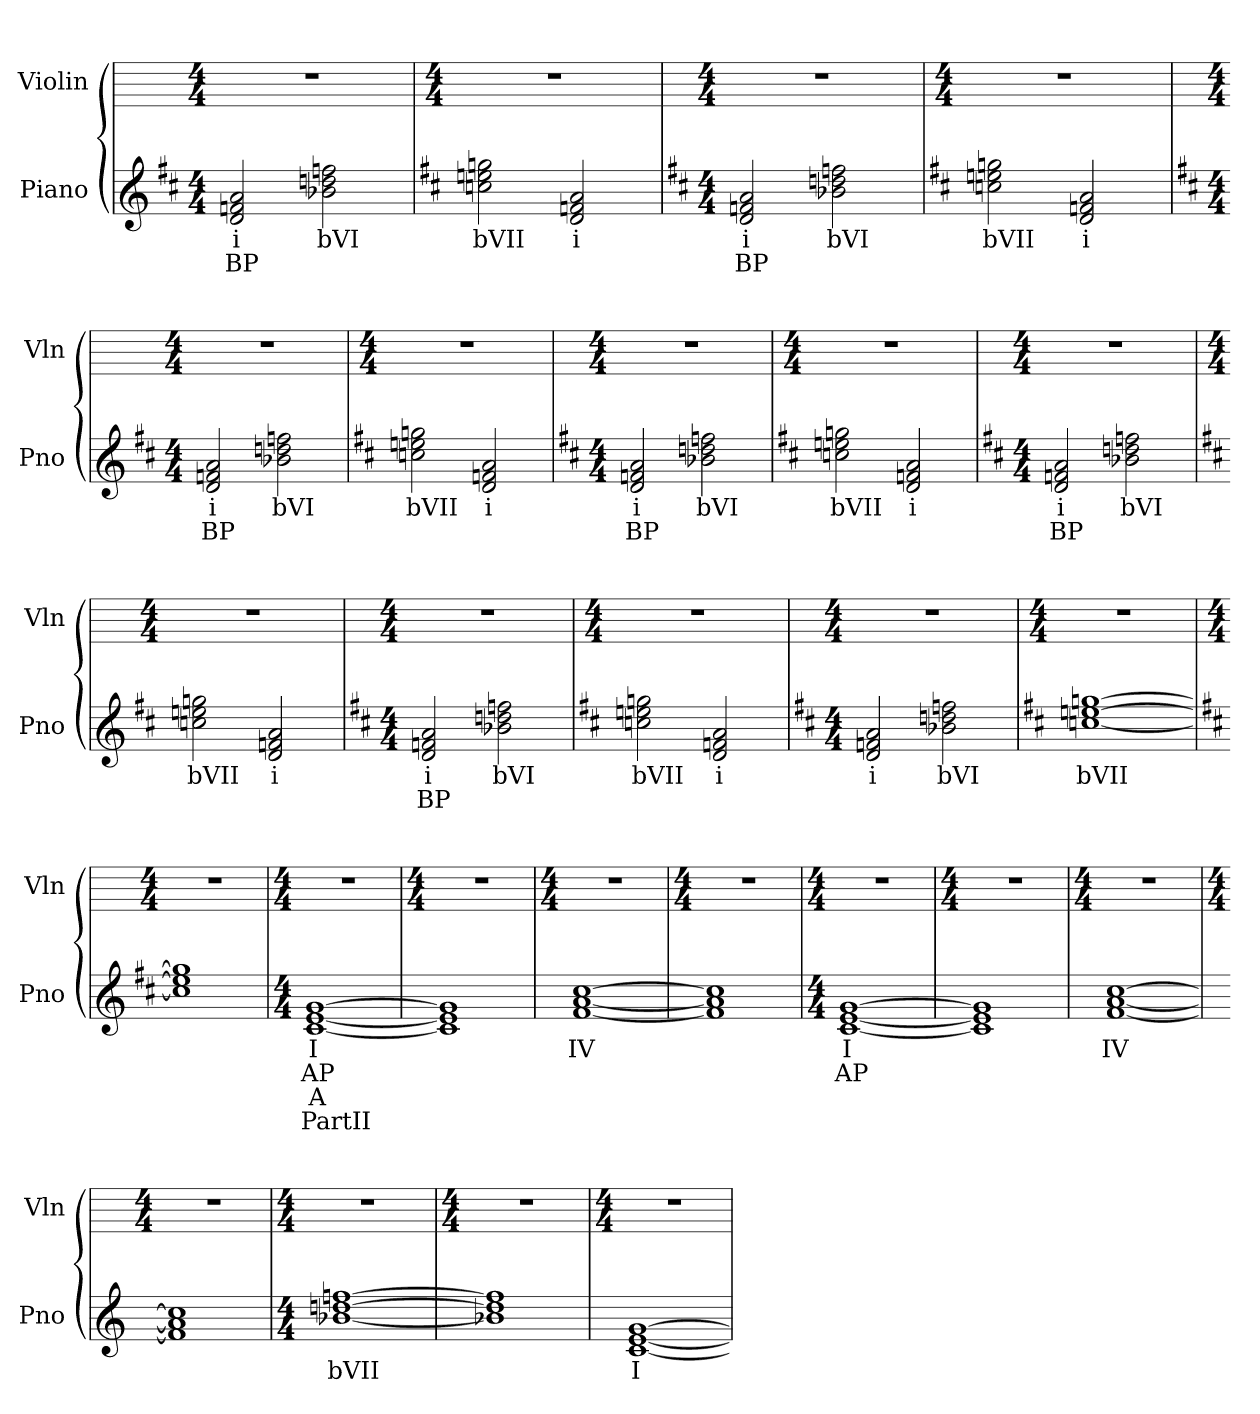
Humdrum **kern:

**kern	**text	**text	**text	**text	**kern
*part2	*part2	*part2	*part2	*part2	*part1
*staff2	*staff2	*staff2	*staff2	*staff2	*staff1
*I"Piano	*	*	*	*	*I"Violin
*I'Pno	*	*	*	*	*I'Vln
*k[f#c#]	*	*	*	*	*
*D:	*	*	*	*	*
*M4/4	*	*	*	*	*M4/4
=	=	=	=	=	=
2d 2fn 2a	i	BP	.	.	1r
2b-X 2ddn 2ffn	bVI	.	.	.	.
=	=	=	=	=	=
*k[f#c#]	*	*	*	*	*
*D:	*	*	*	*	*
*	*	*	*	*	*M4/4
2ccn 2een 2ggn	bVII	.	.	.	1r
2d 2fn 2a	i	.	.	.	.
=	=	=	=	=	=
*k[f#c#]	*	*	*	*	*
*D:	*	*	*	*	*
*M4/4	*	*	*	*	*M4/4
2d 2fn 2a	i	BP	.	.	1r
2b-X 2ddn 2ffn	bVI	.	.	.	.
=	=	=	=	=	=
*k[f#c#]	*	*	*	*	*
*D:	*	*	*	*	*
*	*	*	*	*	*M4/4
2ccn 2een 2ggn	bVII	.	.	.	1r
2d 2fn 2a	i	.	.	.	.
=	=	=	=	=	=
*k[f#c#]	*	*	*	*	*
*D:	*	*	*	*	*
*M4/4	*	*	*	*	*M4/4
2d 2fn 2a	i	BP	.	.	1r
2b-X 2ddn 2ffn	bVI	.	.	.	.
=	=	=	=	=	=
*k[f#c#]	*	*	*	*	*
*D:	*	*	*	*	*
*	*	*	*	*	*M4/4
2ccn 2een 2ggn	bVII	.	.	.	1r
2d 2fn 2a	i	.	.	.	.
=	=	=	=	=	=
*k[f#c#]	*	*	*	*	*
*D:	*	*	*	*	*
*M4/4	*	*	*	*	*M4/4
2d 2fn 2a	i	BP	.	.	1r
2b-X 2ddn 2ffn	bVI	.	.	.	.
=	=	=	=	=	=
*k[f#c#]	*	*	*	*	*
*D:	*	*	*	*	*
*	*	*	*	*	*M4/4
2ccn 2een 2ggn	bVII	.	.	.	1r
2d 2fn 2a	i	.	.	.	.
=	=	=	=	=	=
*k[f#c#]	*	*	*	*	*
*D:	*	*	*	*	*
*M4/4	*	*	*	*	*M4/4
2d 2fn 2a	i	BP	.	.	1r
2b-X 2ddn 2ffn	bVI	.	.	.	.
=	=	=	=	=	=
*k[f#c#]	*	*	*	*	*
*D:	*	*	*	*	*
*	*	*	*	*	*M4/4
2ccn 2een 2ggn	bVII	.	.	.	1r
2d 2fn 2a	i	.	.	.	.
=	=	=	=	=	=
*k[f#c#]	*	*	*	*	*
*D:	*	*	*	*	*
*M4/4	*	*	*	*	*M4/4
2d 2fn 2a	i	BP	.	.	1r
2b-X 2ddn 2ffn	bVI	.	.	.	.
=	=	=	=	=	=
*k[f#c#]	*	*	*	*	*
*D:	*	*	*	*	*
*	*	*	*	*	*M4/4
2ccn 2een 2ggn	bVII	.	.	.	1r
2d 2fn 2a	i	.	.	.	.
=	=	=	=	=	=
*k[f#c#]	*	*	*	*	*
*D:	*	*	*	*	*
*M4/4	*	*	*	*	*M4/4
2d 2fn 2a	i	.	.	.	1r
2b-X 2ddn 2ffn	bVI	.	.	.	.
=	=	=	=	=	=
*k[f#c#]	*	*	*	*	*
*D:	*	*	*	*	*
*	*	*	*	*	*M4/4
[1ccn [1een [1ggn	bVII	.	.	.	1r
=	=	=	=	=	=
*k[f#c#]	*	*	*	*	*
*D:	*	*	*	*	*
*	*	*	*	*	*M4/4
1ccn] 1een] 1ggn]	.	.	.	.	1r
=	=	=	=	=	=
*k[]	*	*	*	*	*
*C:	*	*	*	*	*
*M4/4	*	*	*	*	*M4/4
[1c [1e [1g	I	AP	A	PartII	1r
=	=	=	=	=	=
*k[]	*	*	*	*	*
*C:	*	*	*	*	*
*	*	*	*	*	*M4/4
1c] 1e] 1g]	.	.	.	.	1r
=	=	=	=	=	=
*k[]	*	*	*	*	*
*C:	*	*	*	*	*
*	*	*	*	*	*M4/4
[1f [1a [1cc	IV	.	.	.	1r
=	=	=	=	=	=
*k[]	*	*	*	*	*
*C:	*	*	*	*	*
*	*	*	*	*	*M4/4
1f] 1a] 1cc]	.	.	.	.	1r
=	=	=	=	=	=
*k[]	*	*	*	*	*
*C:	*	*	*	*	*
*M4/4	*	*	*	*	*M4/4
[1c [1e [1g	I	AP	.	.	1r
=	=	=	=	=	=
*k[]	*	*	*	*	*
*C:	*	*	*	*	*
*	*	*	*	*	*M4/4
1c] 1e] 1g]	.	.	.	.	1r
=	=	=	=	=	=
*k[]	*	*	*	*	*
*C:	*	*	*	*	*
*	*	*	*	*	*M4/4
[1f [1a [1cc	IV	.	.	.	1r
=	=	=	=	=	=
*k[]	*	*	*	*	*
*C:	*	*	*	*	*
*	*	*	*	*	*M4/4
1f] 1a] 1cc]	.	.	.	.	1r
=	=	=	=	=	=
*k[]	*	*	*	*	*
*C:	*	*	*	*	*
*M4/4	*	*	*	*	*M4/4
[1b-X [1ddn [1ffn	bVII	.	.	.	1r
=	=	=	=	=	=
*k[]	*	*	*	*	*
*C:	*	*	*	*	*
*	*	*	*	*	*M4/4
1b-X] 1ddn] 1ffn]	.	.	.	.	1r
=	=	=	=	=	=
*k[]	*	*	*	*	*
*C:	*	*	*	*	*
*	*	*	*	*	*M4/4
[1c [1e [1g	I	.	.	.	1r
=	=	=	=	=	=
*-	*-	*-	*-	*-	*-
